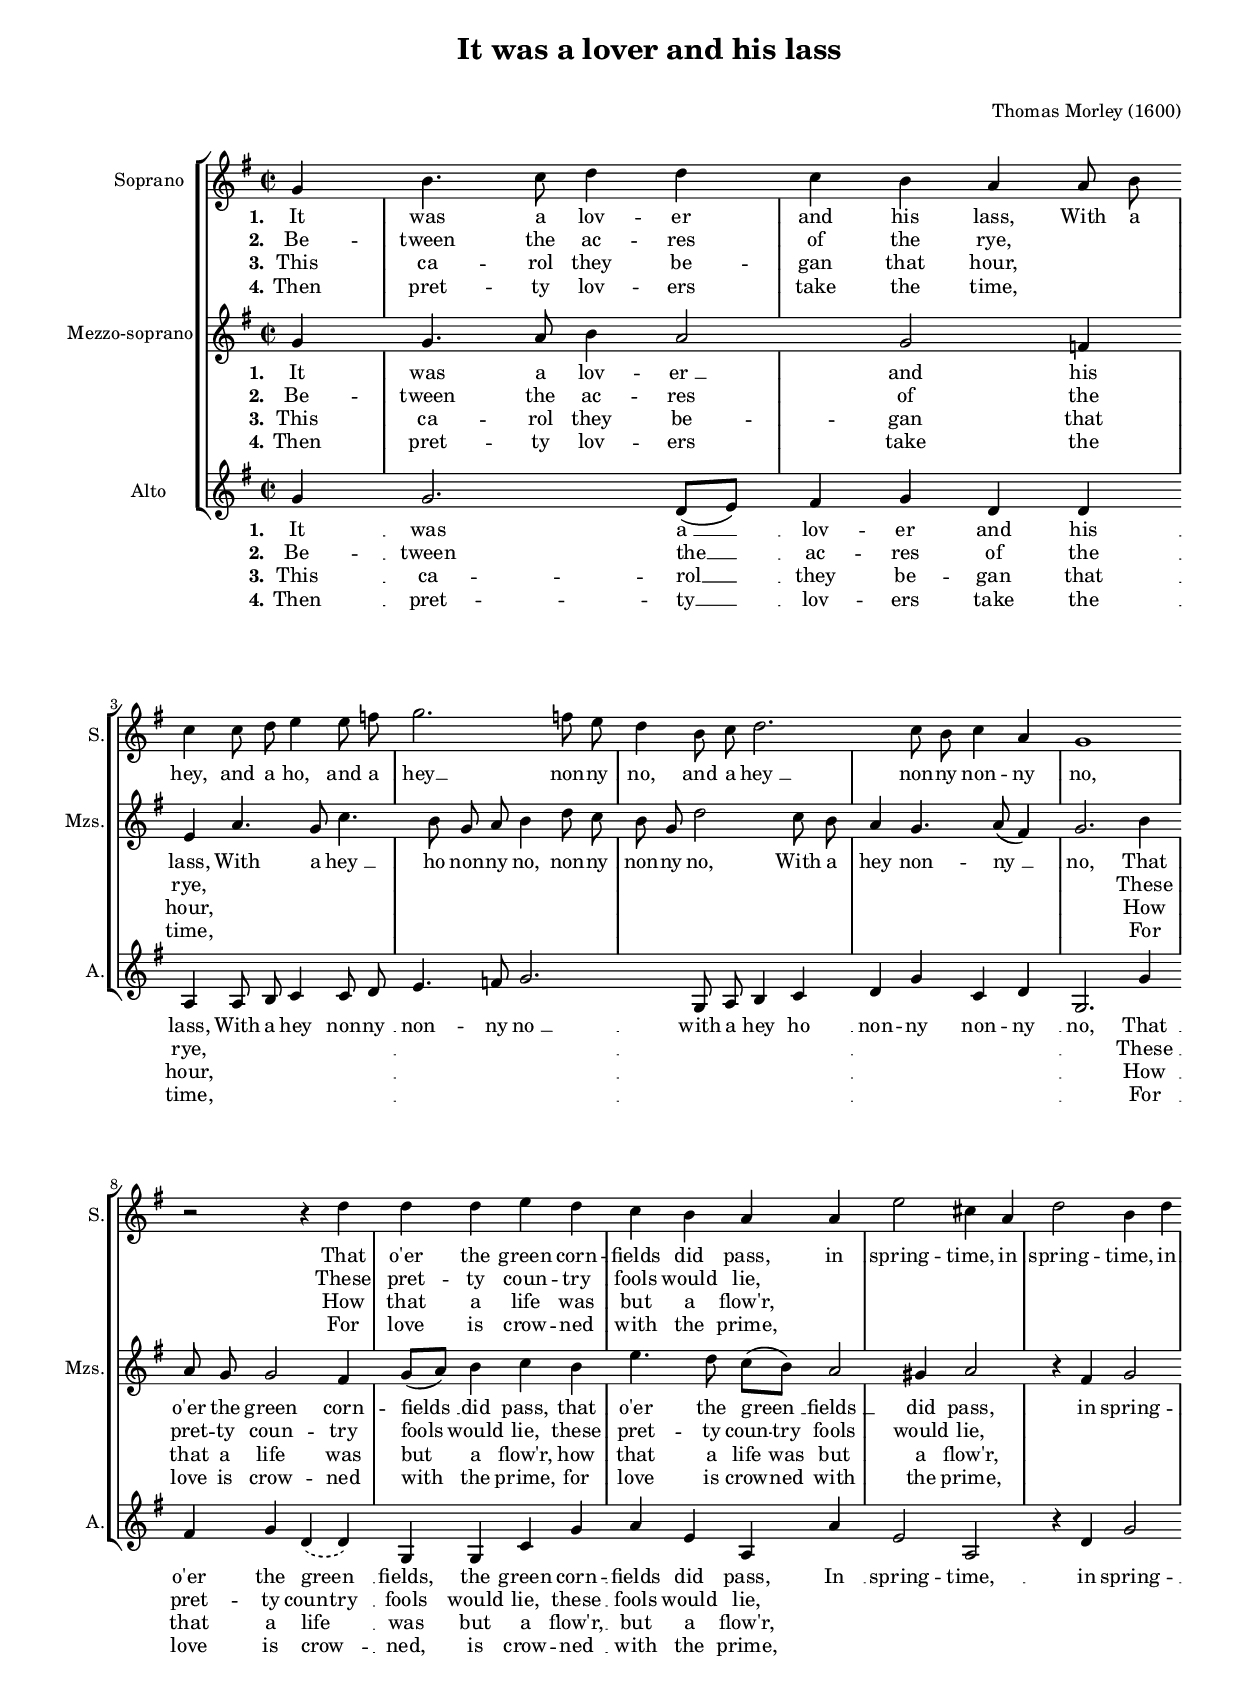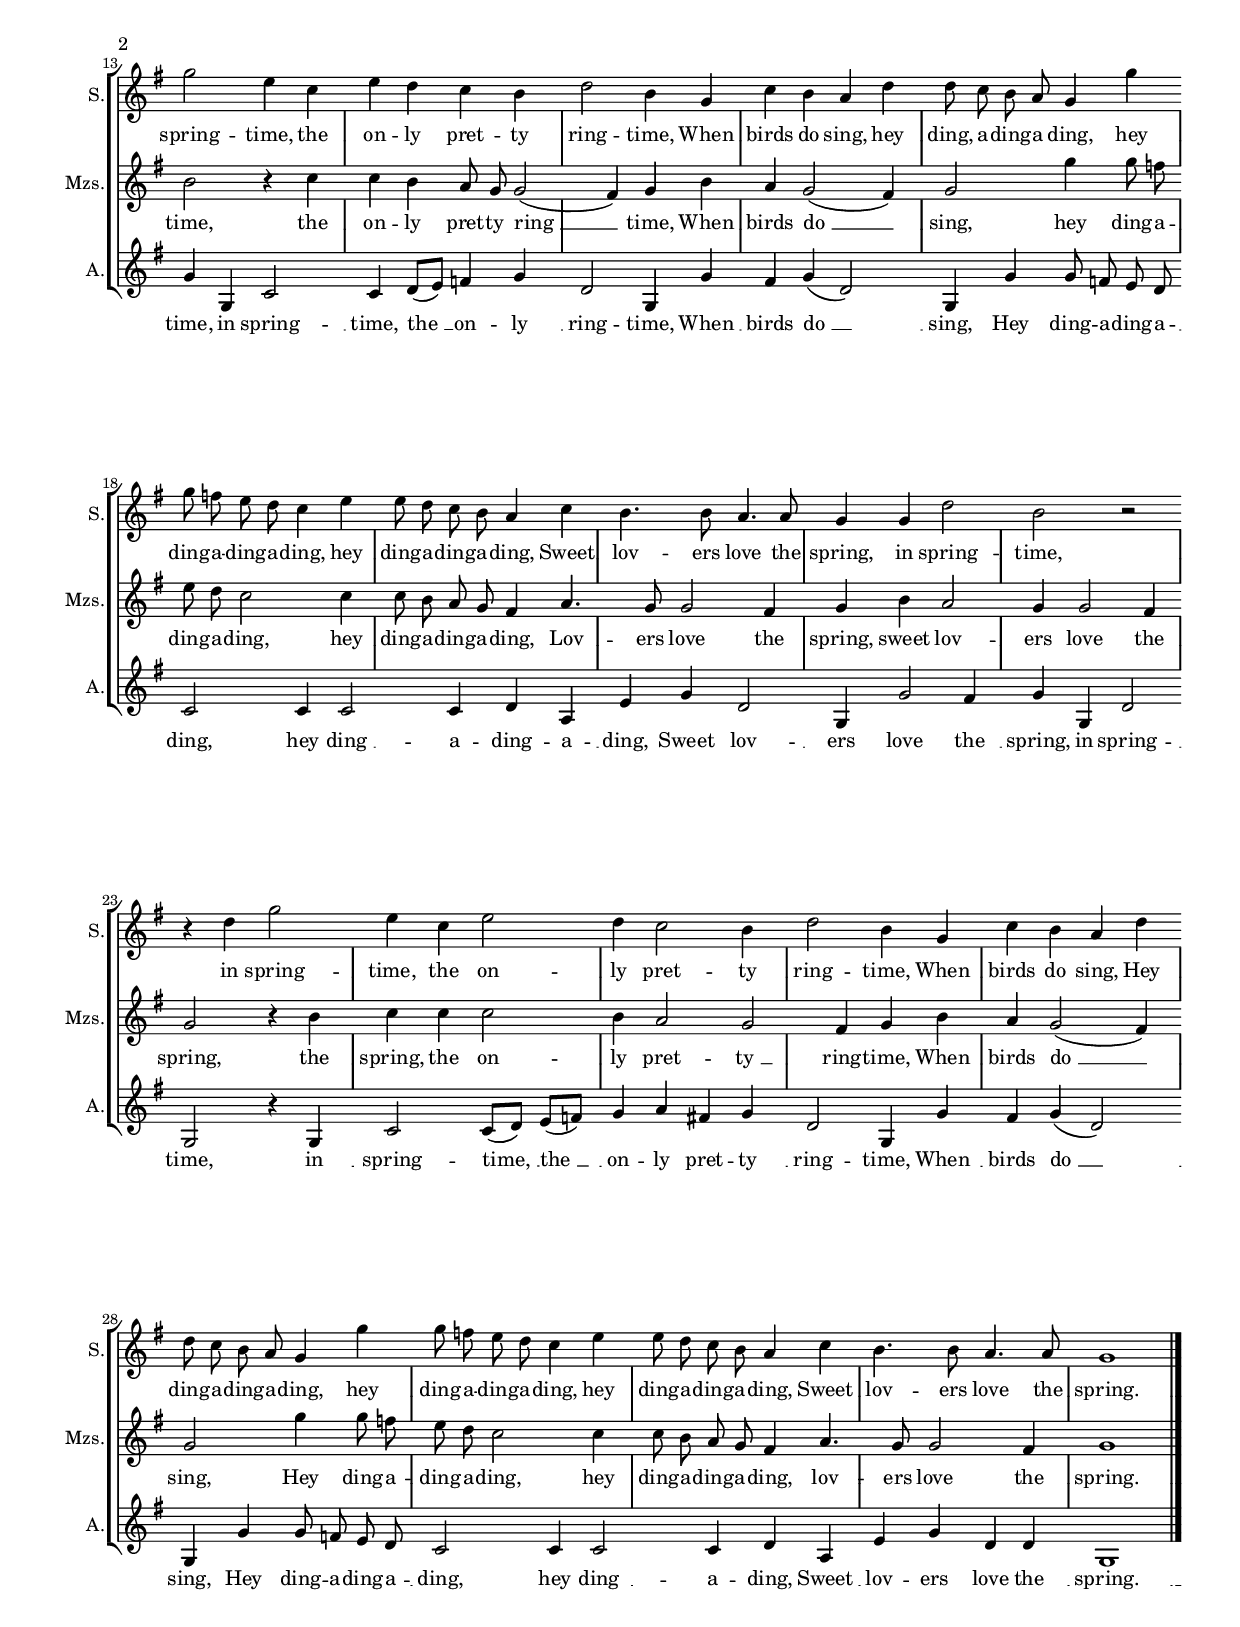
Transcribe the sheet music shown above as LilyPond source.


\version "2.18.2"

\header {
  composer = "Thomas Morley (1600)"
  title = "It was a lover and his lass"
  subtitle = " "
  arranger = " "
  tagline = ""
}


\paper  {
  top-margin = 10
  bottom-margin = 10
  left-margin = 20
  right-margin = 10
}

#(set-global-staff-size 16 )

Soprano =  \relative g' {
  \clef "treble" \key g \major \time 2/2 \autoBeamOff \partial
  4 g4 | % 1
  b4. c8 d4 d4 | % 2
  c4 b4 a4 a8 b8 | % 3
  c4 c8 d8 e4 e8 f8 | % 4
  g2. f8 e8 | % 5
  d4 b8 c8 d2. c8 b8 c4 a4 | % 7
  g1 | % 8
  r2 r4 d'4 | % 9
  d4 d4 e4 d4  | \barNumberCheck #10
  c4 b4 a4 a4 | % 11
  e'2 cis4 a4 | % 12
  d2 b4 d4 | % 13
  g2 e4 c4 | % 14
  e4 d4 c4 b4 | % 15
  d2 b4 g4 | % 16
  c4 b4 a4 d4 | % 17
  d8 c8 b8 a8 g4 g'4 | % 18
  g8 f8 e8 d8 c4 e4 | % 19
  e8 d8 c8 b8 a4 c4 | \barNumberCheck #20
  b4. b8 a4. a8 | % 21
  g4 g4 d'2 | % 22
  b2 r2 | % 23
  r4 d4 g2 | % 24
  e4 c4 e2 d4 c2 b4 | % 27
  d2 b4 g4 | % 28
  c4 b4 a4 d4 | % 29
  d8 c8 b8 a8 g4 g'4 | \barNumberCheck #29
  g8 f8 e8 d8 c4 e4 | % 31
  e8 d8 c8 b8 a4 c4 | % 32
  b4. b8 a4. a8 | % 33
  g1 \bar "|."
}

SopranoLyricsOne =  \lyricmode {
  \set stanza = "1." It was a lov -- er and his
  "lass," With a "hey," and a "ho," and a hey __ non -- ny "no," and a
  "hey " __ non -- ny non -- ny "no," That "o'er" the green corn --
  fields did "pass," in spring -- "time," in spring -- "time," in
  spring -- "time," the on -- ly pret -- ty ring -- "time," When birds
  do "sing," hey "ding," a -- ding -- a "ding," hey ding -- a -- ding
  -- a -- "ding," hey ding -- a -- ding -- a -- "ding," Sweet lov --
  ers love the "spring," in spring -- "time," in spring -- "time," the
  on -- ly pret -- ty ring -- "time," When birds do "sing," Hey ding
  -- a -- ding -- a -- "ding," hey ding -- a -- ding -- a -- "ding,"
  hey ding -- a -- ding -- a -- "ding," Sweet lov -- ers love the
  "spring."
}

SopranoLyricsTwo =  \lyricmode {
  \set stanza = "2." Be -- tween the ac -- res of the rye,
  \skip4 \skip4 \skip4 \skip4 \skip4 \skip4 \skip4 \skip4 \skip4 \skip4 \skip4 \skip4
  \skip4 \skip4 \skip4 \skip4 \skip4 \skip4 \skip4 \skip4
  These pret -- ty coun -- try fools would lie,
}

SopranoLyricsThree =  \lyricmode {
  \set stanza = "3." This ca -- rol they be -- gan that hour,
  \skip4 \skip4 \skip4 \skip4 \skip4 \skip4 \skip4 \skip4 \skip4 \skip4 \skip4 \skip4
  \skip4 \skip4 \skip4 \skip4 \skip4 \skip4 \skip4 \skip4
  How that a life was but a flow'r,
}

SopranoLyricsFour =  \lyricmode {
  \set stanza = "4." Then pret -- ty lov -- ers take the time,
  \skip4 \skip4 \skip4 \skip4 \skip4 \skip4 \skip4 \skip4 \skip4 \skip4 \skip4 \skip4
  \skip4 \skip4 \skip4 \skip4 \skip4 \skip4 \skip4 \skip4
  For love is crow -- ned with the prime,
}

Mezzo =  \relative g' {
  \clef "treble" \key g \major \time 2/2 \autoBeamOff \partial
  4 g4 | % 1
  g4. a8 b4 a2
  g2 f4 | % 3
  e4 a4. g8 c4.
  b8 g8 a8 b4 d8 c8 | % 5
  b8 g8 d'2 c8 b8 | % 6
  a4 g4. a8 ( fis4 ) | % 7
  g2. b4 | % 8
  a8 g8 g2 fis4 | % 9
  g8 ( [a8] ) b4 c4 b4 | \barNumberCheck #10
  e4. d8 c8 ( [b8] ) a2 gis4 a2 | % 12
  r4 fis4 g2 | % 13
  b2 r4 c4 | % 14
  c4 b4 a8 g8 g2 ( fis4 ) g4 b4 | % 16
  a4 g2 ( fis4 ) | % 17
  g2 g'4 g8 f8 | % 18
  e8 d8 c2 c4 | % 19
  c8 b8 a8 g8 fis4 a4. g8 g2 fis4 | % 21
  g4 b4 a2 | % 22
  g4 g2 fis4 | % 23
  g2 r4 b4 | % 24
  c4 c4 c2 b4 a2 g2 fis4 g4 b4 | % 28
  a4 g2 ( fis4 ) | % 29
  g2 g'4 g8 f8 | \barNumberCheck #29
  e8 d8 c2 c4 | % 31
  c8 b8 a8 g8 fis4 a4. g8 g2 fis4 | % 33
  g1 \bar "|."
}

MezzoLyricsOne =  \lyricmode {
  \set stanza = "1." It was a lov -- "er " __ and
  his "lass," With a "hey " __ ho non -- ny "no," non -- ny non -- ny
  "no," With a hey non -- "ny " __ "no," That "o'er" the green corn --
  "fields " __ did "pass," that "o'er" the "green " __ "fields " __
  did "pass," in spring -- "time," the on -- ly pret -- ty "ring " __
  "time," When birds "do " __ "sing," hey ding -- a -- ding -- a --
  "ding," hey ding -- a -- ding -- a -- "ding," Lov -- ers love the
  "spring," sweet lov -- ers love the "spring," the "spring," the on
  -- ly pret -- "ty " __ ring -- "time," When birds "do " __ "sing,"
  Hey ding -- a -- ding -- a -- "ding," hey ding -- a -- ding -- a --
  "ding," lov -- ers love the "spring."
}

MezzoLyricsTwo =  \lyricmode {
  \set stanza = "2." Be -- tween the ac -- res of the rye,
  \skip4 \skip4 \skip4 \skip4 \skip4 \skip4 \skip4 \skip4 \skip4 \skip4 \skip4
  \skip4 \skip4 \skip4 \skip4 \skip4 \skip4 \skip4
  These pret -- ty coun -- try fools would lie, these pret -- ty \set ignoreMelismata = ##t coun -- try fools would lie,
}

MezzoLyricsThree =  \lyricmode {
  \set stanza = "3." This ca -- rol they be -- gan that hour,
  \skip4 \skip4 \skip4 \skip4 \skip4 \skip4 \skip4 \skip4 \skip4 \skip4 \skip4
  \skip4 \skip4 \skip4 \skip4 \skip4 \skip4 \skip4
  How that a life was but a flow'r, how that a \set ignoreMelismata = ##t life was but a flow'r,
}

MezzoLyricsFour =  \lyricmode {
  \set stanza = "4." Then pret -- ty lov -- ers take the time,
  \skip4 \skip4 \skip4 \skip4 \skip4 \skip4 \skip4 \skip4 \skip4 \skip4 \skip4
  \skip4 \skip4 \skip4 \skip4 \skip4 \skip4 \skip4
  For love is crow -- ned with the prime, for love is \set ignoreMelismata = ##t crow -- ned with the prime,
}

Alto =  \relative g' {
  \clef "treble" \key g \major \time 2/2 \autoBeamOff \partial
  4 g4 | % 1
  g2. d8 ( [e8] ) | % 2
  fis4 g4 d4 d4 | % 3
  a4 a8 b8 c4 c8 d8 | % 4
  e4. f8 g2. g,8 a8 b4 c4 | % 6
  d4 g4 c,4 d4 | % 7
  g,2. g'4 | % 8
  fis4 g4 \slurDashed d4 (d4) \slurSolid | % 9
  g,4 g4 c4 g'4  | \barNumberCheck #10
  a4 e4 a,4 a'4 | % 11
  e2 a,2 | % 12
  r4 d4 g2 | % 13
  g4 g,4 c2 | % 14
  c4 d8 ( [e8] ) f4 g4 | % 15
  d2 g,4 g'4 | % 16
  fis4 g4 ( d2 ) | % 17
  g,4 g'4 g8 f8 e8 d8 | % 18
  c2 c4 c2 c4 d4 a4 | \barNumberCheck #20
  e'4 g4 d2 | % 21
  g,4 g'2 fis4 | % 22
  g4 g,4 d'2 | % 23
  g,2 r4 g4 | % 24
  c2 c8 ( [d8] ) e8 ( [f8] ) g4 a4 fis!4 g4 | % 27
  d2 g,4 g'4 | % 28
  fis4 g4 ( d2 ) | % 29
  g,4 g'4 g8 f8 e8 d8 | \barNumberCheck #29
  c2 c4 c2 c4 d4 a4 | % 32
  e'4 g4 d4 d4 | % 33
  g,1 \bar "|."
}

AltoLyricsOne =  \lyricmode {
  \set stanza = "1." It was "a " __ lov -- er and
  his "lass," With a hey non -- ny non -- ny "no " __ with a hey ho
  non -- ny non -- ny "no," That "o'er" the green "fields," the green
  corn -- fields did "pass," In spring -- "time," in spring -- "time,"
  in spring -- "time," "the " __ on -- ly ring -- "time," When birds
  "do " __ "sing," Hey ding -- a -- ding -- a -- "ding," hey ding -- a
  -- ding -- a -- "ding," Sweet lov -- ers love the "spring," in
  spring -- "time," in spring -- "time, " __ "the " __ on -- ly pret
  -- ty ring -- "time," When birds "do " __ "sing," Hey ding -- a --
  ding -- a -- "ding," hey ding -- a -- "ding," Sweet lov -- ers love
  the "spring."
}

AltoLyricsTwo =  \lyricmode {
  \set stanza = "2." Be -- tween the __ ac -- res of the rye,
  \skip4 \skip4 \skip4   \skip4 \skip4 \skip4   \skip4 \skip4 \skip4   \skip4 \skip4 \skip4   \skip4 \skip4 \skip4   \skip4 \skip4
  These pret -- ty \set ignoreMelismata = ##t coun -- try \set ignoreMelismata = ##f fools would lie, these fools would lie,
}

AltoLyricsThree =  \lyricmode {
  \set stanza = "3." This ca -- rol __ they be -- gan that hour,
  \skip4 \skip4 \skip4   \skip4 \skip4 \skip4   \skip4 \skip4 \skip4   \skip4 \skip4 \skip4   \skip4 \skip4 \skip4   \skip4 \skip4
  How that a life was but a flow'r, but a flow'r, 
}

AltoLyricsFour =  \lyricmode {
  \set stanza = "4." Then pret -- ty __ lov -- ers take the time,
  \skip4 \skip4 \skip4   \skip4 \skip4 \skip4   \skip4 \skip4 \skip4   \skip4 \skip4 \skip4   \skip4 \skip4 \skip4   \skip4 \skip4
For love is crow -- ned, is crow -- ned with the prime,
}

global = {
  \hide Staff.BarLine
  s4 s1*32
  % the final bar line is not interrupted
  \undo \hide Staff.BarLine
  \bar "|."
}

% The score definition
\score {
  <<
    \new StaffGroup <<
      \new Staff <<
        \set Staff.instrumentName = "Soprano"
        \set Staff.shortInstrumentName = "S."
        \context Staff <<
          \context Voice = "Soprano" {<< \global \Soprano >> }
          \new Lyrics \lyricsto "Soprano" \SopranoLyricsOne
          \new Lyrics \lyricsto "Soprano" \SopranoLyricsTwo
          \new Lyrics \lyricsto "Soprano" \SopranoLyricsThree
          \new Lyrics \lyricsto "Soprano" \SopranoLyricsFour
        >>
      >>
      \new Staff <<
        \set Staff.instrumentName = "Mezzo-soprano"
        \set Staff.shortInstrumentName = "Mzs."
        \context Staff <<
          \context Voice = "Mezzo" { << \global \Mezzo >> }
          \new Lyrics \lyricsto "Mezzo" \MezzoLyricsOne
          \new Lyrics \lyricsto "Mezzo" \MezzoLyricsTwo
          \new Lyrics \lyricsto "Mezzo" \MezzoLyricsThree
          \new Lyrics \lyricsto "Mezzo" \MezzoLyricsFour
        >>
      >>
      \new Staff <<
        \set Staff.instrumentName = "Alto"
        \set Staff.shortInstrumentName = "A."
        \context Staff <<
          \context Voice = "Alto" { << \global \Alto >> }
          \new Lyrics \lyricsto "Alto" \AltoLyricsOne
          \new Lyrics \lyricsto "Alto" \AltoLyricsTwo
          \new Lyrics \lyricsto "Alto" \AltoLyricsThree
          \new Lyrics \lyricsto "Alto" \AltoLyricsFour
        >>
      >>

    >>

  >>
  \layout {
    %% the next two instructions keep the lyrics between the bar lines
    \context {
      \Lyrics
      \consists "Bar_engraver"
      \consists "Separating_line_group_engraver"
    }
    \context {
      \Voice
      %% no slurs
      %\hide Slur
      %% Comment in the below "\remove" command to allow line
      %% breaking also at those bar lines where a note overlaps
      %% into the next measure.  The command is commented out in this
      %% short example score, but especially for large scores, you
      %% will typically yield better line breaking and thus improve
      %% overall spacing if you comment in the following command.
      %\remove "Forbid_line_break_engraver"
    }
    %    indent = 6\cm
    %    incipit-width = 4\cm
  }
}

